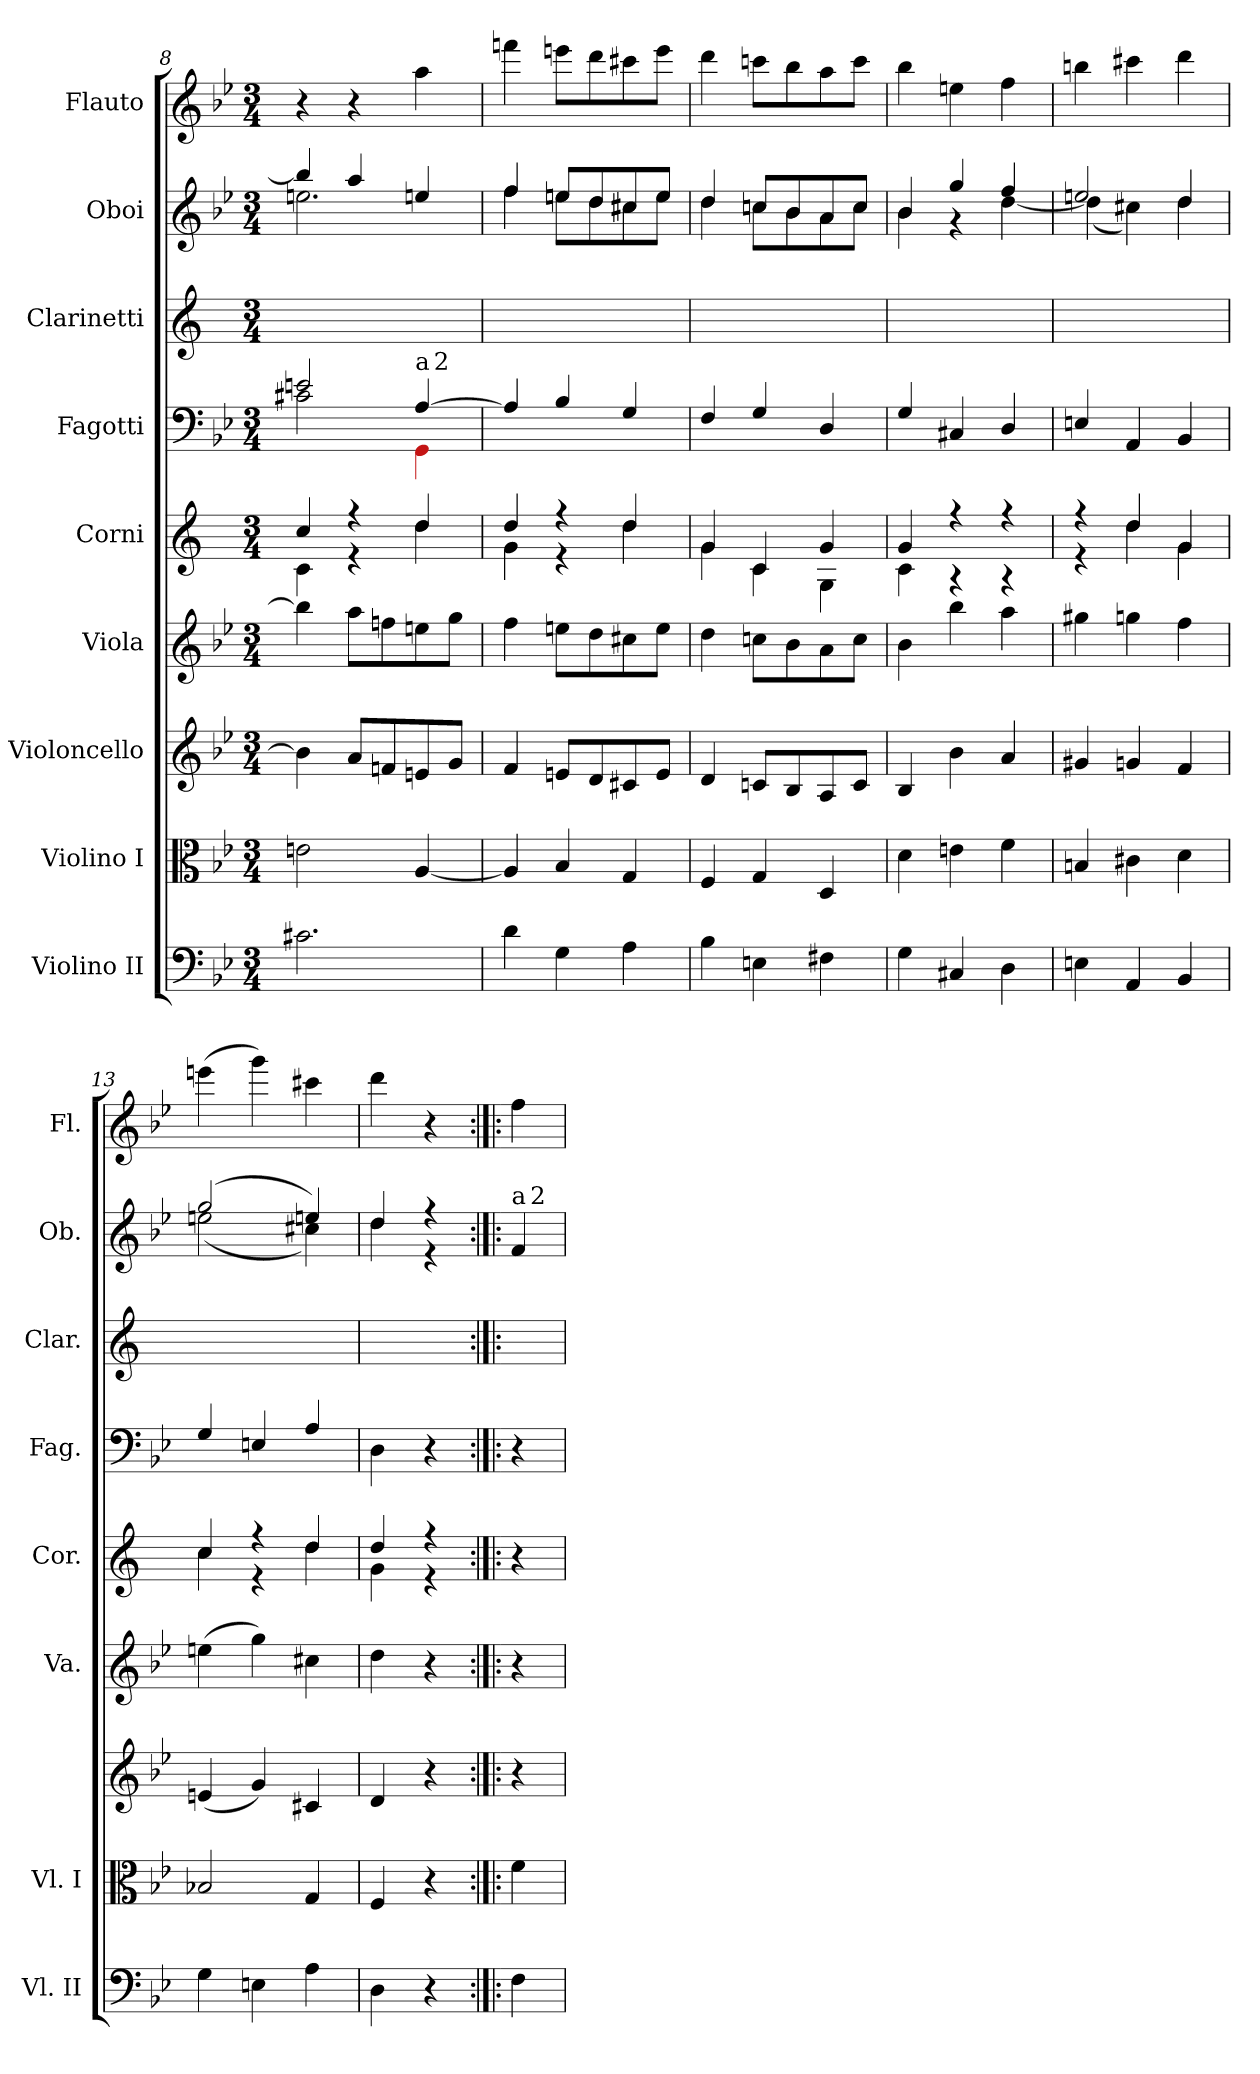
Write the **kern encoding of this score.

**kern	**kern	**kern	**kern	**kern	**kern	**kern	**kern	**kern
*part9	*part8	*part7	*part6	*part5	*part4	*part3	*part2	*part1
*staff9	*staff8	*staff7	*staff6	*staff5	*staff4	*staff3	*staff2	*staff1
*I"Violino II	*I"Violino I	*I"Violoncello	*I"Viola	*I"Corni	*I"Fagotti	*I"Clarinetti	*I"Oboi	*I"Flauto
*I'Vl. II	*I'Vl. I	*	*I'Va.	*I'Cor.	*I'Fag.	*I'Clar.	*I'Ob.	*I'Fl.
*clefF4	*clefC3	*clefG2	*clefG2	*clefG2	*clefF4	*clefG2	*clefG2	*clefG2
*	*	*	*	*ITrd3c5	*	*ITrd1c2	*	*
*k[b-e-]	*k[b-e-]	*k[b-e-]	*k[b-e-]	*k[f#]	*k[b-e-]	*k[b-e-]	*k[b-e-]	*k[b-e-]
*g:	*g:	*g:	*g:	*	*g:	*	*g:	*g:
*M3/4	*M3/4	*M3/4	*M3/4	*M3/4	*M3/4	*M3/4	*M3/4	*M3/4
=8	=8	=8	=8	=8	=8	=8	=8	=8
*	*	*	*	*^	*^	*	*^	*
2.c#X	2en	4b-]	4bb-]	4g	4G	2en	2c#X	2.ryy	4bb-]	2.een	4r
.	.	8aL	8aaL	4r	4r	.	.	.	4aa	.	4r
.	.	8fn	8ffn	.	.	.	.	.	.	.	.
!	!	!	!	!	!	!LO:TX:a:t=a 2	!	!	!	!	!
.	[4A	8en	8een	4a	4a	[4A	4Re	.	4een	.	4aa
.	.	8gJ	8ggJ	.	.	.	.	.	.	.	.
=9	=9	=9	=9	=9	=9	=9	=9	=9	=9	=9	=9
4d	4A]	4f	4ff	4a	4d	4A]	2.ryy	2.ryy	4ff	4ff	4fffn
4G	4B-	8enL	8eenL	4r	4r	4B-	.	.	8eenL	8eenL	8eeenL
.	.	8d	8dd	.	.	.	.	.	8dd	8dd	8ddd
4A	4G	8c#X	8cc#X	4a	4a	4G	.	.	8cc#X	8cc#X	8ccc#X
.	.	8eJ	8eeJ	.	.	.	.	.	8eeJ	8eeJ	8eeeJ
=10	=10	=10	=10	=10	=10	=10	=10	=10	=10	=10	=10
4B-	4F	4d	4dd	4d	4d	4F	2.ryy	2.ryy	4dd	4dd	4ddd
4En	4G	8cnL	8ccnL	4G	4G	4G	.	.	8ccnL	8ccnL	8cccnL
.	.	8B-	8b-	.	.	.	.	.	8b-	8b-	8bb-
4F#X	4D	8A	8a	4d	4D	4D	.	.	8a	8a	8aa
.	.	8cJ	8ccJ	.	.	.	.	.	8ccJ	8ccJ	8cccJ
=11	=11	=11	=11	=11	=11	=11	=11	=11	=11	=11	=11
4G	4d	4B-	4b-	4d	4G	4G	2.ryy	2.ryy	4b-	4b-	4bb-
4C#X	4en	4b-	4bb-	4r	4r	4C#X	.	.	4gg	4r	4een
4D	4f	4a	4aa	4r	4r	4D	.	.	4ff	[4dd	4ff
=12	=12	=12	=12	=12	=12	=12	=12	=12	=12	=12	=12
4En	4Bn	4g#X	4gg#X	4r	4r	4En	2.ryy	2.ryy	2een	(4dd]	4bbn
4AA	4c#X	4gn	4ggn	4a	4a	4AA	.	.	.	4cc#X)	4ccc#X
4BB-	4d	4f	4ff	4d	4d	4BB-	.	.	4dd	4dd	4ddd
=13	=13	=13	=13	=13	=13	=13	=13	=13	=13	=13	=13
4G	2B-X	(4en	(4een	4g	4g	4G	2.ryy	2.ryy	(2gg	(2een	(4eeen
4En	.	4g)	4gg)	4r	4r	4En	.	.	.	.	4ggg)
4A	4G	4c#X	4cc#X	4a	4a	4A	.	.	4een)	4cc#X)	4ccc#X
=14a	=14a	=14a	=14a	=14a	=14a	=14a	=14a	=14a	=14a	=14a	=14a
4D	4F	4d	4dd	4a	4d	4D	2ryy	2ryy	4dd	4dd	4ddd
4r	4r	4r	4r	4r	4r	4r	.	.	4r	4r	4r
=14b:|!|:	=14b:|!|:	=14b:|!|:	=14b:|!|:	=14b:|!|:	=14b:|!|:	=14b:|!|:	=14b:|!|:	=14b:|!|:	=14b:|!|:	=14b:|!|:	=14b:|!|:
!	!	!	!	!	!	!	!	!	!LO:TX:a:t=a 2	!	!
4F	4f	4r	4r	4r	4ryy	4r	4ryy	4ryy	4f	4ryy	4ff
*	*	*	*	*v	*v	*	*	*	*v	*v	*
*	*	*	*	*	*v	*v	*	*	*
=	=	=	=	=	=	=	=	=
*-	*-	*-	*-	*-	*-	*-	*-	*-
